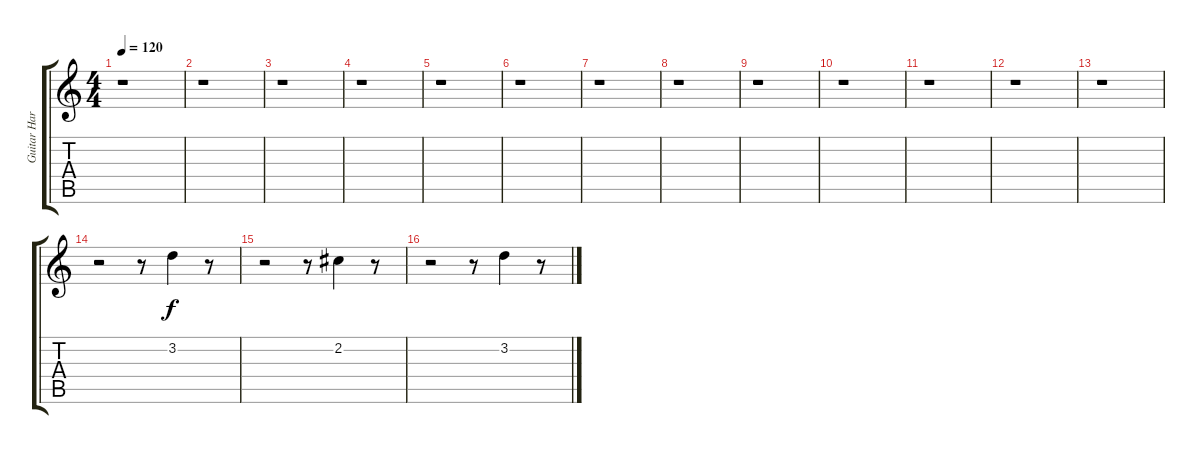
\track ("Guitar Harmonics" "Guitar Har") {instrument guitarharmonics}
\staff {score tabs}
\tuning (E4 B3 G3 D3 A2 E2) {hide}
\ts (4 4)
\tempo 120
\clef g2
\ks c
r.1{dy f} |
r.1 |
r.1 |
r.1 |
r.1 |
r.1 |
r.1 |
r.1 |
r.1 |
r.1 |
r.1 |
r.1 |
r.1 |
r.2 r.8 3.2.4 r.8 |
r.2 r.8 2.2.4 r.8 |
r.2 r.8 3.2.4 r.8
